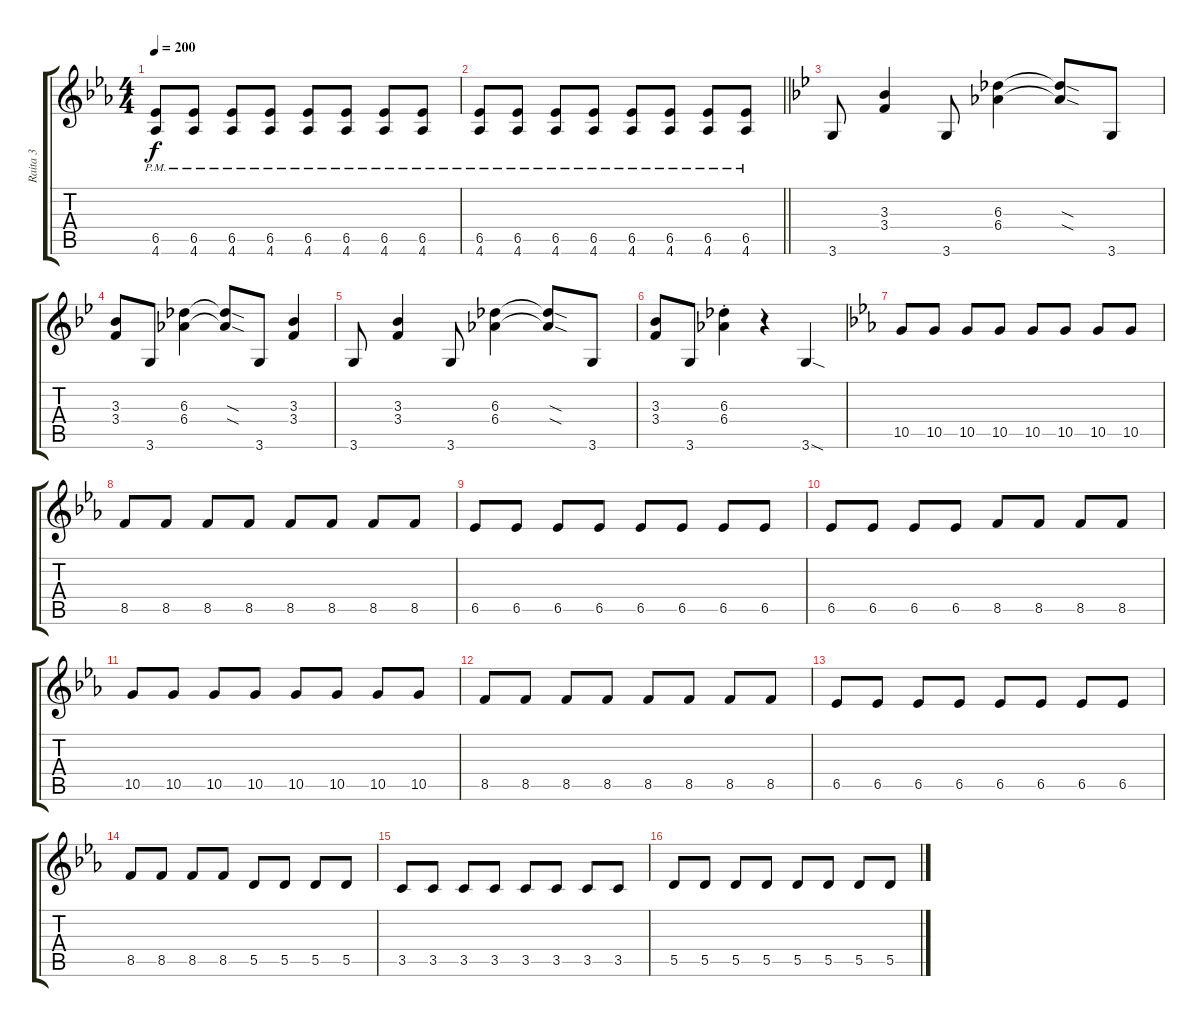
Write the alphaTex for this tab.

\track ("Raita 3" "Raita 3") {instrument distortionguitar}
\staff {score tabs}
\tuning (E4 B3 G3 D3 A2 E2) {hide}
\ts (4 4)
\tempo 200
\clef g2
\ks eb
(6.5{pm} 4.6{pm}).8{dy f} (6.5{pm} 4.6{pm}).8 (6.5{pm} 4.6{pm}).8 (6.5{pm} 4.6{pm}).8 (6.5{pm} 4.6{pm}).8 (6.5{pm} 4.6{pm}).8 (6.5{pm} 4.6{pm}).8 (6.5{pm} 4.6{pm}).8 |
\barLineRight lightlight
(6.5{pm} 4.6{pm}).8 (6.5{pm} 4.6{pm}).8 (6.5{pm} 4.6{pm}).8 (6.5{pm} 4.6{pm}).8 (6.5{pm} 4.6{pm}).8 (6.5{pm} 4.6{pm}).8 (6.5{pm} 4.6{pm}).8 (6.5{pm} 4.6{pm}).8 |
\ks bb
3.6.8 (3.3 3.4).4 3.6.8 (6.3 6.4).4 (6.3{sod t} 6.4{sod t}).8 3.6.8 |
(3.3 3.4).8 3.6.8 (6.3 6.4).4 (6.3{sod t} 6.4{sod t}).8 3.6.8 (3.3 3.4).4 |
3.6.8 (3.3 3.4).4 3.6.8 (6.3 6.4).4 (6.3{sod t} 6.4{sod t}).8 3.6.8 |
(3.3 3.4).8 3.6.8 (6.3{st} 6.4{st}).4 r.4 3.6{sod}.4 |
\ks eb
10.5.8 10.5.8 10.5.8 10.5.8 10.5.8 10.5.8 10.5.8 10.5.8 |
8.5.8 8.5.8 8.5.8 8.5.8 8.5.8 8.5.8 8.5.8 8.5.8 |
6.5.8 6.5.8 6.5.8 6.5.8 6.5.8 6.5.8 6.5.8 6.5.8 |
6.5.8 6.5.8 6.5.8 6.5.8 8.5.8 8.5.8 8.5.8 8.5.8 |
10.5.8 10.5.8 10.5.8 10.5.8 10.5.8 10.5.8 10.5.8 10.5.8 |
8.5.8 8.5.8 8.5.8 8.5.8 8.5.8 8.5.8 8.5.8 8.5.8 |
6.5.8 6.5.8 6.5.8 6.5.8 6.5.8 6.5.8 6.5.8 6.5.8 |
8.5.8 8.5.8 8.5.8 8.5.8 5.5.8 5.5.8 5.5.8 5.5.8 |
3.5.8 3.5.8 3.5.8 3.5.8 3.5.8 3.5.8 3.5.8 3.5.8 |
5.5.8 5.5.8 5.5.8 5.5.8 5.5.8 5.5.8 5.5.8 5.5.8
